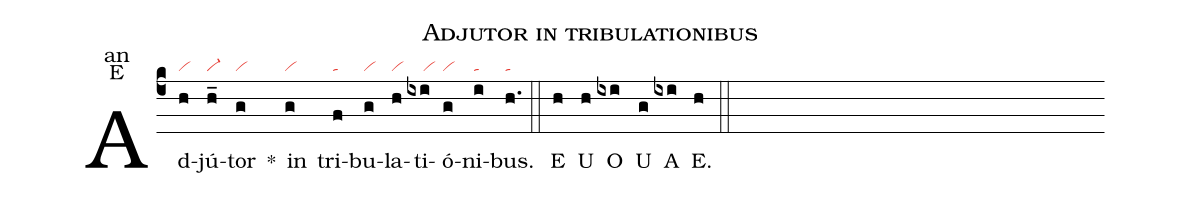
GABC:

name:Adjutor in tribulationibus;
office-part:an;
mode:E;
nabc-lines:1;
%%
(c4) Ad(h|vi)jú(h_|vi-)tor(g|vi) <sp>*</sp>() in(g|vi) tri(f|ta)bu(g|vi)la(h|vi)ti(ixi|/////vi)ó(g|vi)ni(i|ta)bus.(h.|ta) (::)
<eu>E(h) U(h) O(ixi) U(g) A(ixi) E.(h) </eu>(::)
